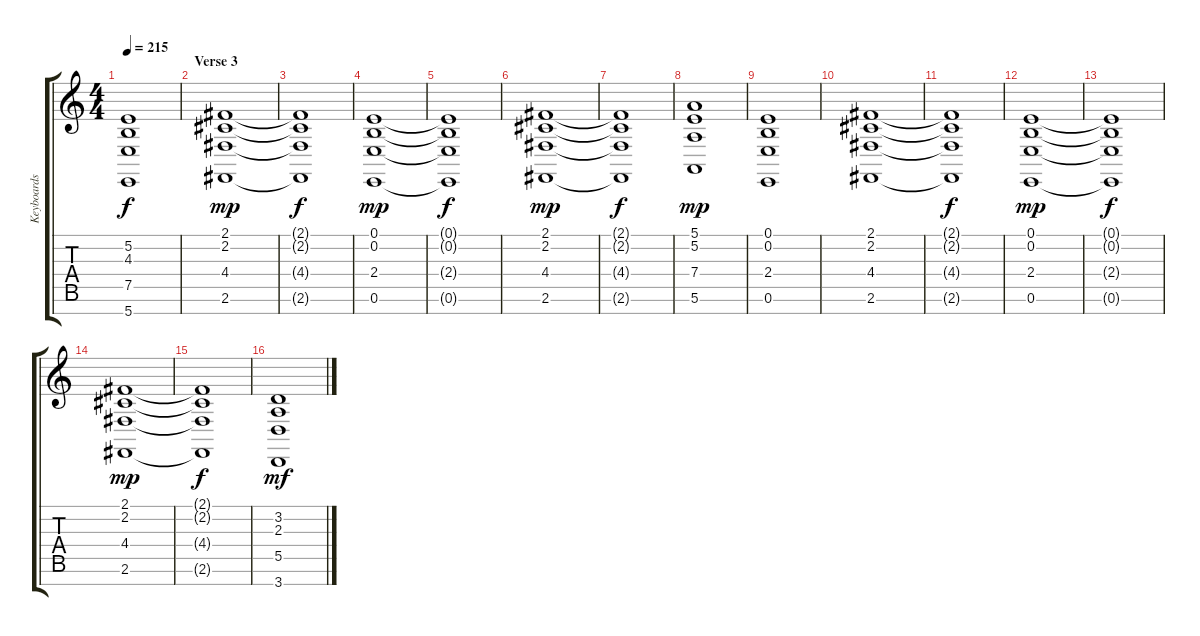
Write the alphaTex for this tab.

\track ("Keyboards 1" "Keyboards ") {instrument stringensemble1}
\staff {score tabs}
\tuning (E4 B3 G3 D3 A2 E2 B1) {hide}
\ts (4 4)
\tempo 215
\clef g2
\ks c
(5.2{t} 4.3{t} 7.5{t} 5.7{t}).1{dy f} |
\section ("" "Verse 3")
(2.1 2.2 4.4 2.6).1{dy mp volume 12 instrument stringensemble1} |
(2.1{t} 2.2{t} 4.4{t} 2.6{t}).1{dy f} |
(0.1 0.2 2.4 0.6).1{dy mp} |
(0.1{t} 0.2{t} 2.4{t} 0.6{t}).1{dy f} |
(2.1 2.2 4.4 2.6).1{dy mp} |
(2.1{t} 2.2{t} 4.4{t} 2.6{t}).1{dy f} |
(5.1 5.2 7.4 5.6).1{dy mp} |
(0.1 0.2 2.4 0.6).1 |
(2.1 2.2 4.4 2.6).1 |
(2.1{t} 2.2{t} 4.4{t} 2.6{t}).1{dy f} |
(0.1 0.2 2.4 0.6).1{dy mp} |
(0.1{t} 0.2{t} 2.4{t} 0.6{t}).1{dy f} |
(2.1 2.2 4.4 2.6).1{dy mp} |
(2.1{t} 2.2{t} 4.4{t} 2.6{t}).1{dy f} |
(3.2 2.3 5.5 3.7).1{dy mf}
